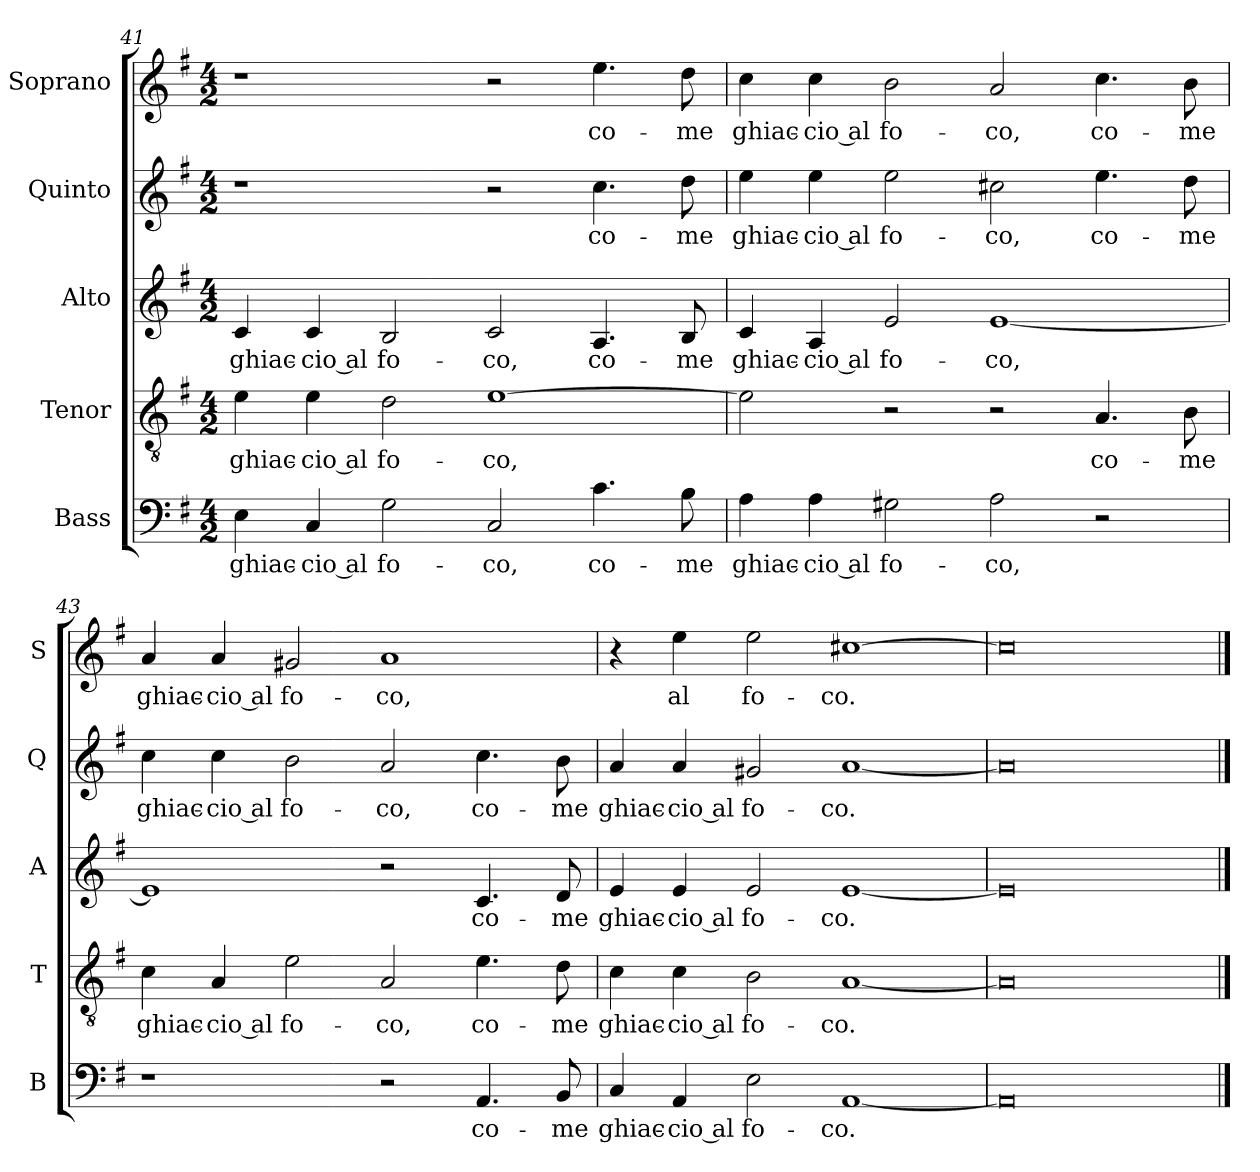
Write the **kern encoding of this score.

**kern	**text	**kern	**text	**kern	**text	**kern	**text	**kern	**text
*part5	*part5	*part4	*part4	*part3	*part3	*part2	*part2	*part1	*part1
*staff5	*staff5	*staff4	*staff4	*staff3	*staff3	*staff2	*staff2	*staff1	*staff1
*I"Bass	*	*I"Tenor	*	*I"Alto	*	*I"Quinto	*	*I"Soprano	*
*I'B	*	*I'T	*	*I'A	*	*I'Q	*	*I'S	*
!!LO:LB:g=z
*clefF4	*	*clefGv2	*	*clefG2	*	*clefG2	*	*clefG2	*
*k[f#]	*	*k[f#]	*	*k[f#]	*	*k[f#]	*	*k[f#]	*
*G:	*	*G:	*	*G:	*	*G:	*	*G:	*
*M4/2	*	*M4/2	*	*M4/2	*	*M4/2	*	*M4/2	*
=41	=41	=41	=41	=41	=41	=41	=41	=41	=41
!	!LO:LY:b	!	!LO:LY:b	!	!LO:LY:b	!	!	!	!
4E\	ghiac-	4e\	ghiac-	4c/	ghiac-	1r	.	1r	.
!	!LO:LY:b	!	!LO:LY:b	!	!LO:LY:b	!	!	!	!
4C/	-cio al	4e\	-cio al	4c/	-cio al	.	.	.	.
!	!LO:LY:b	!	!LO:LY:b	!	!LO:LY:b	!	!	!	!
2G\	fo-	2d\	fo-	2B/	fo-	.	.	.	.
!	!LO:LY:b	!	!LO:LY:b	!	!LO:LY:b	!	!	!	!
2C/	-co,	[1e	-co,	2c/	-co,	2r	.	2r	.
!	!LO:LY:b	!	!	!	!LO:LY:b	!	!LO:LY:b	!	!LO:LY:b
4.c\	co-	.	.	4.A/	co-	4.cc\	co-	4.ee\	co-
!	!LO:LY:b	!	!	!	!LO:LY:b	!	!LO:LY:b	!	!LO:LY:b
8B\	-me	.	.	8B/	-me	8dd\	-me	8dd\	-me
=42	=42	=42	=42	=42	=42	=42	=42	=42	=42
!	!LO:LY:b	!	!	!	!LO:LY:b	!	!LO:LY:b	!	!LO:LY:b
4A\	ghiac-	2e\]	.	4c/	ghiac-	4ee\	ghiac-	4cc\	ghiac-
!	!LO:LY:b	!	!	!	!LO:LY:b	!	!LO:LY:b	!	!LO:LY:b
4A\	-cio al	.	.	4A/	-cio al	4ee\	-cio al	4cc\	-cio al
!	!LO:LY:b	!	!	!	!LO:LY:b	!	!LO:LY:b	!	!LO:LY:b
2G#X\	fo-	2r	.	2e/	fo-	2ee\	fo-	2b\	fo-
!	!LO:LY:b	!	!	!	!LO:LY:b	!	!LO:LY:b	!	!LO:LY:b
2A\	-co,	2r	.	[1e	-co,	2cc#X\	-co,	2a/	-co,
!	!	!	!LO:LY:b	!	!	!	!LO:LY:b	!	!LO:LY:b
2r	.	4.A/	co-	.	.	4.ee\	co-	4.cc\	co-
!	!	!	!LO:LY:b	!	!	!	!LO:LY:b	!	!LO:LY:b
.	.	8B\	-me	.	.	8dd\	-me	8b\	-me
=43	=43	=43	=43	=43	=43	=43	=43	=43	=43
!	!	!	!LO:LY:b	!	!	!	!LO:LY:b	!	!LO:LY:b
1r	.	4c\	ghiac-	1e]	.	4cc\	ghiac-	4a/	ghiac-
!	!	!	!LO:LY:b	!	!	!	!LO:LY:b	!	!LO:LY:b
.	.	4A/	-cio al	.	.	4cc\	-cio al	4a/	-cio al
!	!	!	!LO:LY:b	!	!	!	!LO:LY:b	!	!LO:LY:b
.	.	2e\	fo-	.	.	2b\	fo-	2g#X/	fo-
!	!	!	!LO:LY:b	!	!	!	!LO:LY:b	!	!LO:LY:b
2r	.	2A/	-co,	2r	.	2a/	-co,	1a	-co,
!	!LO:LY:b	!	!LO:LY:b	!	!LO:LY:b	!	!LO:LY:b	!	!
4.AA/	co-	4.e\	co-	4.c/	co-	4.cc\	co-	.	.
!	!LO:LY:b	!	!LO:LY:b	!	!LO:LY:b	!	!LO:LY:b	!	!
8BB/	-me	8d\	-me	8d/	-me	8b\	-me	.	.
!!LO:LB:g=z
=44	=44	=44	=44	=44	=44	=44	=44	=44	=44
!	!LO:LY:b	!	!LO:LY:b	!	!LO:LY:b	!	!LO:LY:b	!	!
4C/	ghiac-	4c\	ghiac-	4e/	ghiac-	4a/	ghiac-	4r	.
!	!LO:LY:b	!	!LO:LY:b	!	!LO:LY:b	!	!LO:LY:b	!	!LO:LY:b
4AA/	-cio al	4c\	-cio al	4e/	-cio al	4a/	-cio al	4ee\	al
!	!LO:LY:b	!	!LO:LY:b	!	!LO:LY:b	!	!LO:LY:b	!	!LO:LY:b
2E\	fo-	2B\	fo-	2e/	fo-	2g#X/	fo-	2ee\	fo-
!	!LO:LY:b	!	!LO:LY:b	!	!LO:LY:b	!	!LO:LY:b	!	!LO:LY:b
[1AA	-co.	[1A	-co.	[1e	-co.	[1a	-co.	[1cc#X	-co.
=45	=45	=45	=45	=45	=45	=45	=45	=45	=45
0AA]	.	0A]	.	0e]	.	0a]	.	0cc#]	.
==	==	==	==	==	==	==	==	==	==
*-	*-	*-	*-	*-	*-	*-	*-	*-	*-
